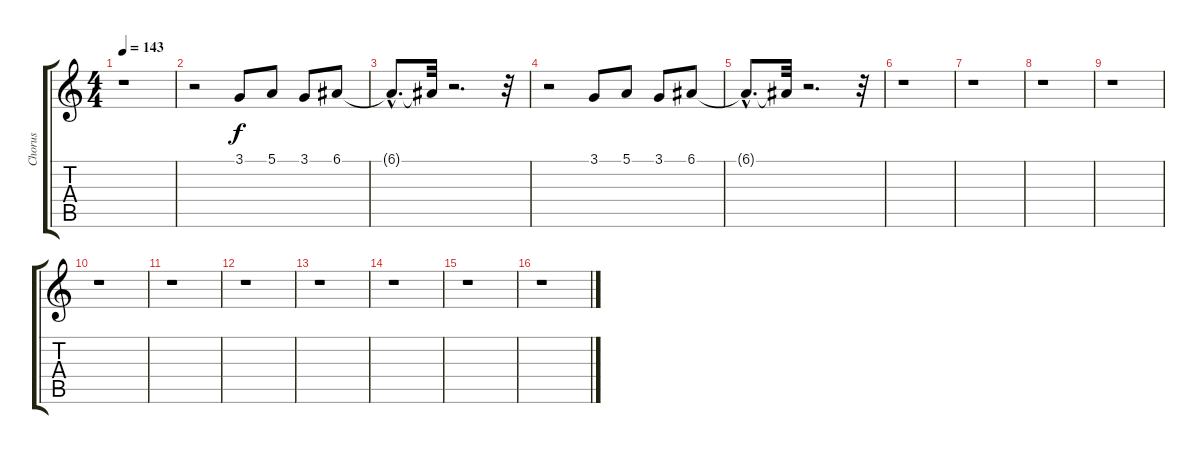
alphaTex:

\track ("Chorus" "Chorus") {instrument choiraahs}
\staff {score tabs}
\tuning (E4 B3 G3 D3 A2 E2) {hide}
\ts (4 4)
\tempo 143
\clef g2
\ks c
r.1{dy f} |
r.2 3.1.8 5.1.8 3.1.8 6.1.8 |
6.1{hac t}.8{d} 6.1{t}.32 r.2{d} r.32 |
r.2 3.1.8 5.1.8 3.1.8 6.1.8 |
6.1{hac t}.8{d} 6.1{t}.32 r.2{d} r.32 |
r.1 |
r.1 |
r.1 |
r.1 |
r.1 |
r.1 |
r.1 |
r.1 |
r.1 |
r.1 |
r.1
